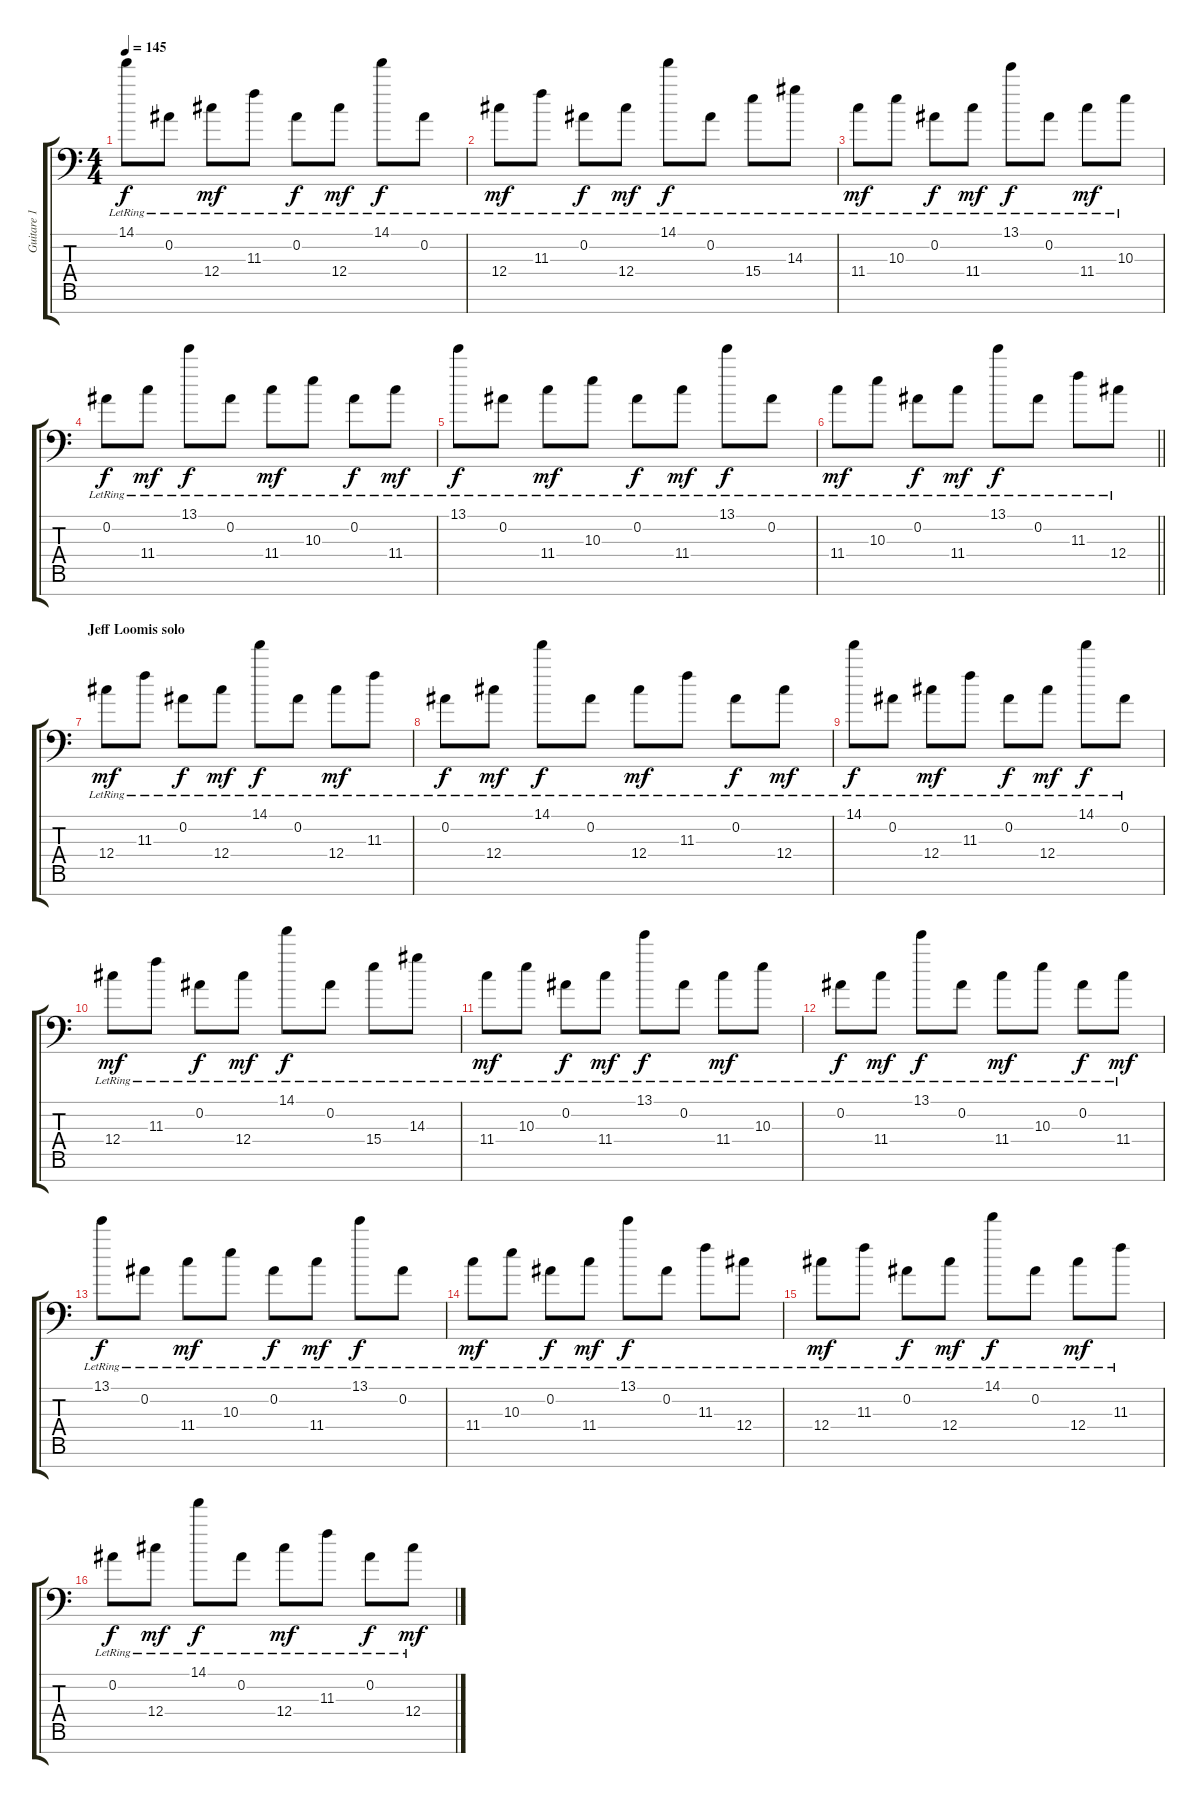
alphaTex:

\track ("Guitare 1" "Guitare 1") {instrument electricguitarjazz}
\staff {score tabs}
\tuning (Eb4 Bb3 Gb3 Db3 Ab2 Db2 Bb1) {hide}
\ts (4 4)
\tempo 145
\clef f4
\ks c
14.1{lr}.8{dy f} 0.2{lr}.8 12.4{lr}.8{dy mf} 11.3{lr}.8 0.2{lr}.8{dy f} 12.4{lr}.8{dy mf} 14.1{lr}.8{dy f} 0.2{lr}.8 |
12.4{lr}.8{dy mf} 11.3{lr}.8 0.2{lr}.8{dy f} 12.4{lr}.8{dy mf} 14.1{lr}.8{dy f} 0.2{lr}.8 15.4{lr}.8 14.3{lr}.8 |
11.4{lr}.8{dy mf} 10.3{lr}.8 0.2{lr}.8{dy f} 11.4{lr}.8{dy mf} 13.1{lr}.8{dy f} 0.2{lr}.8 11.4{lr}.8{dy mf} 10.3{lr}.8 |
0.2{lr}.8{dy f} 11.4{lr}.8{dy mf} 13.1{lr}.8{dy f} 0.2{lr}.8 11.4{lr}.8{dy mf} 10.3{lr}.8 0.2{lr}.8{dy f} 11.4{lr}.8{dy mf} |
13.1{lr}.8{dy f} 0.2{lr}.8 11.4{lr}.8{dy mf} 10.3{lr}.8 0.2{lr}.8{dy f} 11.4{lr}.8{dy mf} 13.1{lr}.8{dy f} 0.2{lr}.8 |
\barLineRight lightlight
11.4{lr}.8{dy mf} 10.3{lr}.8 0.2{lr}.8{dy f} 11.4{lr}.8{dy mf} 13.1{lr}.8{dy f} 0.2{lr}.8 11.3{lr}.8 12.4{lr}.8 |
\section ("" "Jeff Loomis solo")
12.4{lr}.8{dy mf} 11.3{lr}.8 0.2{lr}.8{dy f} 12.4{lr}.8{dy mf} 14.1{lr}.8{dy f} 0.2{lr}.8 12.4{lr}.8{dy mf} 11.3{lr}.8 |
0.2{lr}.8{dy f} 12.4{lr}.8{dy mf} 14.1{lr}.8{dy f} 0.2{lr}.8 12.4{lr}.8{dy mf} 11.3{lr}.8 0.2{lr}.8{dy f} 12.4{lr}.8{dy mf} |
14.1{lr}.8{dy f} 0.2{lr}.8 12.4{lr}.8{dy mf} 11.3{lr}.8 0.2{lr}.8{dy f} 12.4{lr}.8{dy mf} 14.1{lr}.8{dy f} 0.2{lr}.8 |
12.4{lr}.8{dy mf} 11.3{lr}.8 0.2{lr}.8{dy f} 12.4{lr}.8{dy mf} 14.1{lr}.8{dy f} 0.2{lr}.8 15.4{lr}.8 14.3{lr}.8 |
11.4{lr}.8{dy mf} 10.3{lr}.8 0.2{lr}.8{dy f} 11.4{lr}.8{dy mf} 13.1{lr}.8{dy f} 0.2{lr}.8 11.4{lr}.8{dy mf} 10.3{lr}.8 |
0.2{lr}.8{dy f} 11.4{lr}.8{dy mf} 13.1{lr}.8{dy f} 0.2{lr}.8 11.4{lr}.8{dy mf} 10.3{lr}.8 0.2{lr}.8{dy f} 11.4{lr}.8{dy mf} |
13.1{lr}.8{dy f} 0.2{lr}.8 11.4{lr}.8{dy mf} 10.3{lr}.8 0.2{lr}.8{dy f} 11.4{lr}.8{dy mf} 13.1{lr}.8{dy f} 0.2{lr}.8 |
11.4{lr}.8{dy mf} 10.3{lr}.8 0.2{lr}.8{dy f} 11.4{lr}.8{dy mf} 13.1{lr}.8{dy f} 0.2{lr}.8 11.3{lr}.8 12.4{lr}.8 |
12.4{lr}.8{dy mf} 11.3{lr}.8 0.2{lr}.8{dy f} 12.4{lr}.8{dy mf} 14.1{lr}.8{dy f} 0.2{lr}.8 12.4{lr}.8{dy mf} 11.3{lr}.8 |
0.2{lr}.8{dy f} 12.4{lr}.8{dy mf} 14.1{lr}.8{dy f} 0.2{lr}.8 12.4{lr}.8{dy mf} 11.3{lr}.8 0.2{lr}.8{dy f} 12.4{lr}.8{dy mf}
